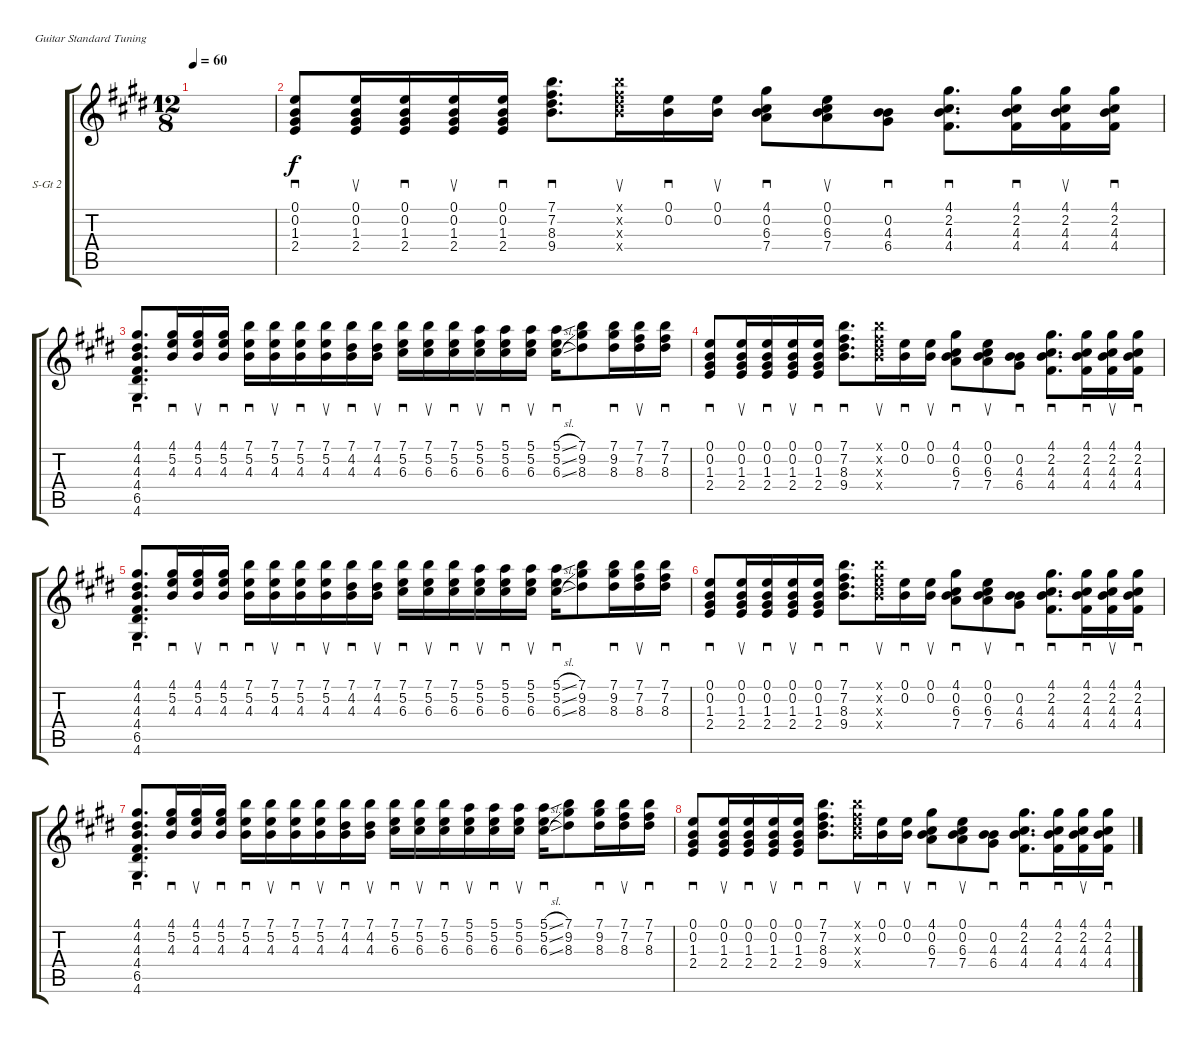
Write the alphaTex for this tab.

\defaultSystemsLayout 4
\bracketExtendMode groupsimilarinstruments
\firstSystemTrackNameOrientation horizontal
\otherSystemsTrackNameOrientation horizontal
\track ("Acoustic Guitar 2" "S-Gt 2") {instrument acousticguitarsteel}
\staff {score tabs}
\tuning (E4 B3 G3 D3 A2 E2)
\ts (12 8)
\tempo 60
\clef g2
\ks e
|
(0.1 0.2 1.3 2.4).8{sd} (2.4 1.3 0.2 0.1).16{su} (2.4 1.3 0.2 0.1).16{sd} (2.4 1.3 0.2 0.1).16{su} (2.4 1.3 0.2 0.1).16{sd} (7.1 7.2 8.3 9.4).8{d sd} (9.4{x} 8.3{x} 7.2{x} 7.1{x}).16{su} (0.2 0.1).16{sd} (0.2 0.1).16{su} (4.1 0.2 6.3 7.4).8{sd} (7.4 6.3 0.2 0.1).8{su} (0.2 4.3 6.4).8{sd} (4.4 4.3 2.2 4.1).8{d sd} (4.1 2.2 4.3 4.4).16{sd} (4.1 2.2 4.4 4.3).16{su} (4.1 2.2 4.4 4.3).16{sd} |
(4.1 4.2 4.3 4.4 6.5 4.6).8{d sd} (4.1 5.2 4.3).16{sd} (4.3 5.2 4.1).16{su} (4.3 5.2 4.1).16{sd} (7.1 5.2 4.3).16{sd} (4.3 5.2 7.1).16{su} (4.3 5.2 7.1).16{sd} (4.3 5.2 7.1).16{su} (7.1 4.2 4.3).16{sd} (4.3 4.2 7.1).16{su} (7.1 5.2 6.3).16{sd} (6.3 5.2 7.1).16{su} (6.3 5.2 7.1).16{sd} (5.1 5.2 6.3).16{su} (6.3 5.2 5.1).16{sd} (6.3 5.2 5.1).16{su} (5.1{sl} 5.2{sl} 6.3{sl}).16{sd} (8.3 9.2 7.1).8 (8.3 9.2 7.1).16{sd} (7.1 7.2 8.3).16{su} (8.3 7.2 7.1).16{sd} |
(0.1 0.2 1.3 2.4).8{sd} (2.4 1.3 0.2 0.1).16{su} (2.4 1.3 0.2 0.1).16{sd} (2.4 1.3 0.2 0.1).16{su} (2.4 1.3 0.2 0.1).16{sd} (7.1 7.2 8.3 9.4).8{d sd} (9.4{x} 8.3{x} 7.2{x} 7.1{x}).16{su} (0.2 0.1).16{sd} (0.2 0.1).16{su} (4.1 0.2 6.3 7.4).8{sd} (7.4 6.3 0.2 0.1).8{su} (0.2 4.3 6.4).8{sd} (4.4 4.3 2.2 4.1).8{d sd} (4.1 2.2 4.3 4.4).16{sd} (4.1 2.2 4.4 4.3).16{su} (4.1 2.2 4.4 4.3).16{sd} |
(4.1 4.2 4.3 4.4 6.5 4.6).8{d sd} (4.1 5.2 4.3).16{sd} (4.3 5.2 4.1).16{su} (4.3 5.2 4.1).16{sd} (7.1 5.2 4.3).16{sd} (4.3 5.2 7.1).16{su} (4.3 5.2 7.1).16{sd} (4.3 5.2 7.1).16{su} (7.1 4.2 4.3).16{sd} (4.3 4.2 7.1).16{su} (7.1 5.2 6.3).16{sd} (6.3 5.2 7.1).16{su} (6.3 5.2 7.1).16{sd} (5.1 5.2 6.3).16{su} (6.3 5.2 5.1).16{sd} (6.3 5.2 5.1).16{su} (5.1{sl} 5.2{sl} 6.3{sl}).16{sd} (8.3 9.2 7.1).8 (8.3 9.2 7.1).16{sd} (7.1 7.2 8.3).16{su} (8.3 7.2 7.1).16{sd} |
(0.1 0.2 1.3 2.4).8{sd} (2.4 1.3 0.2 0.1).16{su} (2.4 1.3 0.2 0.1).16{sd} (2.4 1.3 0.2 0.1).16{su} (2.4 1.3 0.2 0.1).16{sd} (7.1 7.2 8.3 9.4).8{d sd} (9.4{x} 8.3{x} 7.2{x} 7.1{x}).16{su} (0.2 0.1).16{sd} (0.2 0.1).16{su} (4.1 0.2 6.3 7.4).8{sd} (7.4 6.3 0.2 0.1).8{su} (0.2 4.3 6.4).8{sd} (4.4 4.3 2.2 4.1).8{d sd} (4.1 2.2 4.3 4.4).16{sd} (4.1 2.2 4.4 4.3).16{su} (4.1 2.2 4.4 4.3).16{sd} |
(4.1 4.2 4.3 4.4 6.5 4.6).8{d sd} (4.1 5.2 4.3).16{sd} (4.3 5.2 4.1).16{su} (4.3 5.2 4.1).16{sd} (7.1 5.2 4.3).16{sd} (4.3 5.2 7.1).16{su} (4.3 5.2 7.1).16{sd} (4.3 5.2 7.1).16{su} (7.1 4.2 4.3).16{sd} (4.3 4.2 7.1).16{su} (7.1 5.2 6.3).16{sd} (6.3 5.2 7.1).16{su} (6.3 5.2 7.1).16{sd} (5.1 5.2 6.3).16{su} (6.3 5.2 5.1).16{sd} (6.3 5.2 5.1).16{su} (5.1{sl} 5.2{sl} 6.3{sl}).16{sd} (8.3 9.2 7.1).8 (8.3 9.2 7.1).16{sd} (7.1 7.2 8.3).16{su} (8.3 7.2 7.1).16{sd} |
(0.1 0.2 1.3 2.4).8{sd} (2.4 1.3 0.2 0.1).16{su} (2.4 1.3 0.2 0.1).16{sd} (2.4 1.3 0.2 0.1).16{su} (2.4 1.3 0.2 0.1).16{sd} (7.1 7.2 8.3 9.4).8{d sd} (9.4{x} 8.3{x} 7.2{x} 7.1{x}).16{su} (0.2 0.1).16{sd} (0.2 0.1).16{su} (4.1 0.2 6.3 7.4).8{sd} (7.4 6.3 0.2 0.1).8{su} (0.2 4.3 6.4).8{sd} (4.4 4.3 2.2 4.1).8{d sd} (4.1 2.2 4.3 4.4).16{sd} (4.1 2.2 4.4 4.3).16{su} (4.1 2.2 4.4 4.3).16{sd}
